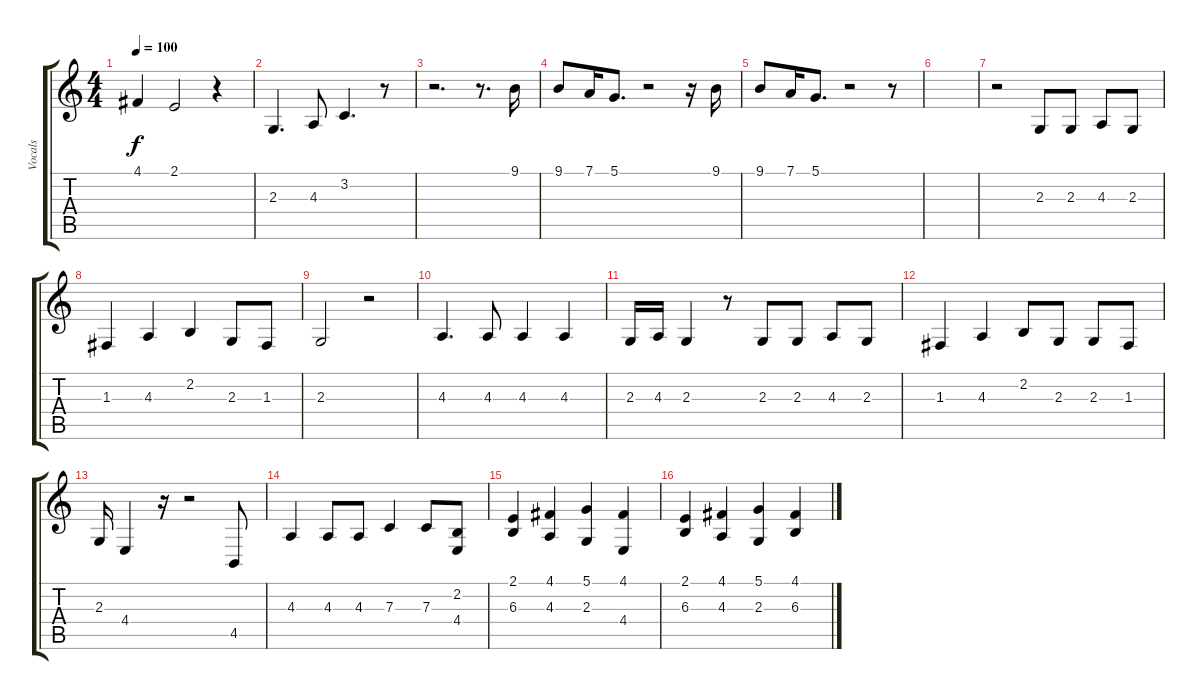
\track ("Vocals" "Vocals") {instrument englishhorn}
\staff {score tabs}
\tuning (D4 A3 F3 C3 G2 C2) {hide}
\ts (4 4)
\tempo 100
\clef g2
\ks c
4.1.4{dy f} 2.1.2 r.4 |
2.3.4{d} 4.3.8 3.2.4{d} r.8 |
r.2{d volume 12} r.8{d} 9.1.16 |
9.1.8 7.1.16 5.1.8{d} r.2 r.16 9.1.16 |
9.1.8 7.1.16 5.1.8{d} r.2 r.8 |
|
r.2 2.3.8 2.3.8 4.3.8 2.3.8 |
1.3.4 4.3.4 2.2.4 2.3.8 1.3.8 |
2.3.2 r.2 |
4.3.4{d} 4.3.8 4.3.4 4.3.4 |
2.3.16 4.3.16 2.3.4 r.8 2.3.8 2.3.8 4.3.8 2.3.8 |
1.3.4 4.3.4 2.2.8 2.3.8 2.3.8 1.3.8 |
2.3.16 4.4.4 r.16 r.2 4.5.8 |
4.3.4 4.3.8 4.3.8 7.3.4 7.3.8 (2.2 4.4).8{volume 16} |
(2.1 6.3).4 (4.1 4.3).4 (5.1 2.3).4 (4.1 4.4).4 |
(2.1 6.3).4 (4.1 4.3).4 (5.1 2.3).4 (4.1 6.3).4
